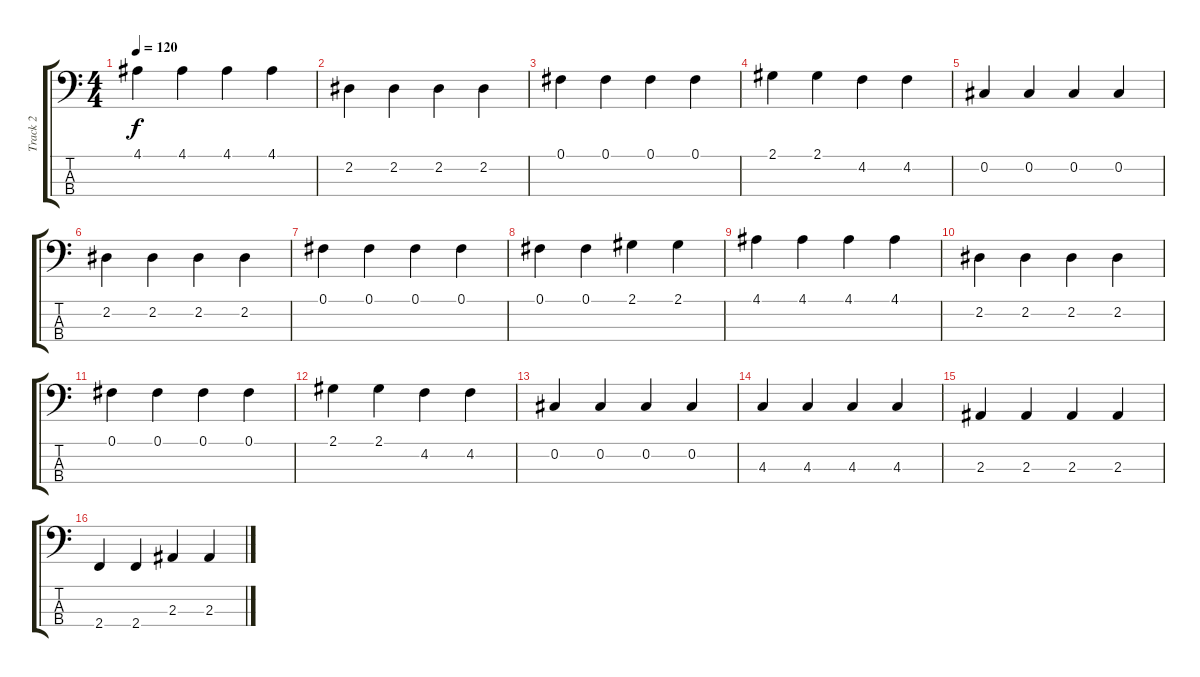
\track ("Track 2" "Track 2") {instrument electricbassfinger}
\staff {score tabs}
\tuning (Gb2 Db2 Ab1 Eb1) {hide}
\ts (4 4)
\tempo 120
\clef f4
\ks c
4.1.4{dy f} 4.1.4 4.1.4 4.1.4 |
2.2.4 2.2.4 2.2.4 2.2.4 |
0.1.4 0.1.4 0.1.4 0.1.4 |
2.1.4 2.1.4 4.2.4 4.2.4 |
0.2.4 0.2.4 0.2.4 0.2.4 |
2.2.4 2.2.4 2.2.4 2.2.4 |
0.1.4 0.1.4 0.1.4 0.1.4 |
0.1.4 0.1.4 2.1.4 2.1.4 |
4.1.4 4.1.4 4.1.4 4.1.4 |
2.2.4 2.2.4 2.2.4 2.2.4 |
0.1.4 0.1.4 0.1.4 0.1.4 |
2.1.4 2.1.4 4.2.4 4.2.4 |
0.2.4 0.2.4 0.2.4 0.2.4 |
4.3.4 4.3.4 4.3.4 4.3.4 |
2.3.4 2.3.4 2.3.4 2.3.4 |
2.4.4 2.4.4 2.3.4 2.3.4
